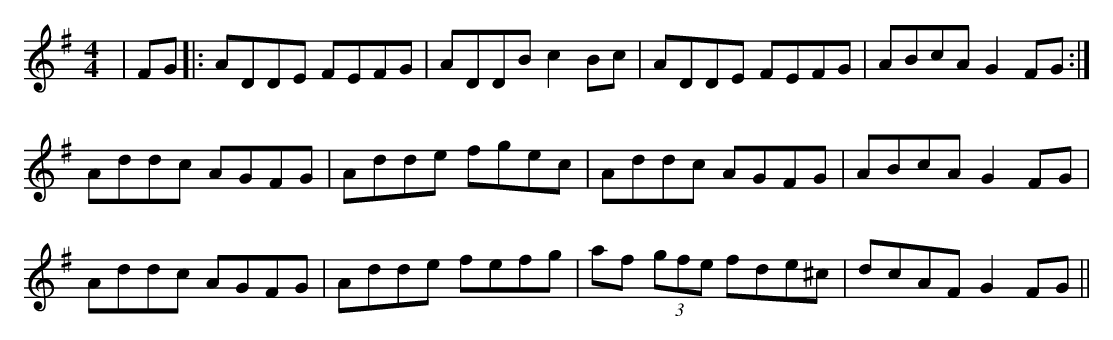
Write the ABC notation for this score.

X:1
M:4/4
K:Dmix
|FG|:ADDE FEFG|ADDB c2Bc|ADDE FEFG|ABcA G2 FG:|
Addc AGFG|Adde fgec|Addc AGFG|ABcA G2 FG|
Addc AGFG|Adde fefg|af (3gfe fde^c|dcAF G2 FG||
